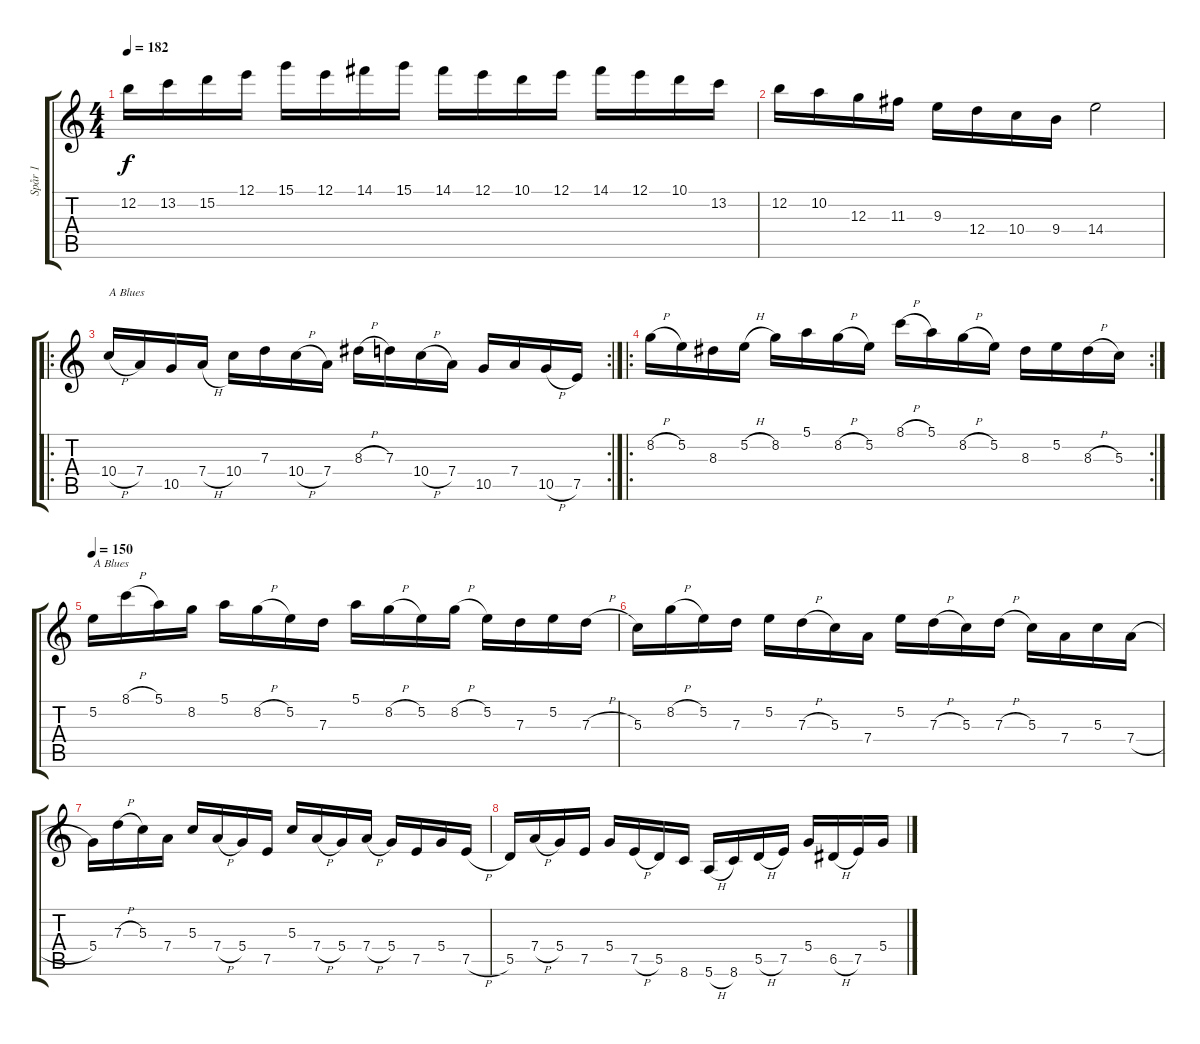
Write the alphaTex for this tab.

\track ("Spår 1" "Spår 1") {instrument distortionguitar}
\staff {score tabs}
\tuning (E4 B3 G3 D3 A2 E2) {hide}
\ts (4 4)
\tempo 182
\clef g2
\ks c
12.2.16{dy f} 13.2.16 15.2.16 12.1.16 15.1.16 12.1.16 14.1.16 15.1.16 14.1.16 12.1.16 10.1.16 12.1.16 14.1.16 12.1.16 10.1.16 13.2.16 |
12.2.16 10.2.16 12.3.16 11.3.16 9.3.16 12.4.16 10.4.16 9.4.16 14.4.2 |
\ro
\rc 2
10.4{h}.16{txt "A Blues"} 7.4.16 10.5.16 7.4{h}.16 10.4.16 7.3.16 10.4{h}.16 7.4.16 8.3{h}.16 7.3.16 10.4{h}.16 7.4.16 10.5.16 7.4.16 10.5{h}.16 7.5.16 |
\ro
\rc 2
8.2{h}.16 5.2.16 8.3.16 5.2{h}.16 8.2.16 5.1.16 8.2{h}.16 5.2.16 8.1{h}.16 5.1.16 8.2{h}.16 5.2.16 8.3.16 5.2.16 8.3{h}.16 5.3.16 |
\tempo 150
5.2.16{txt "A Blues"} 8.1{h}.16 5.1.16 8.2.16 5.1.16 8.2{h}.16 5.2.16 7.3.16 5.1.16 8.2{h}.16 5.2.16 8.2{h}.16 5.2.16 7.3.16 5.2.16 7.3{h}.16 |
5.3.16 8.2{h}.16 5.2.16 7.3.16 5.2.16 7.3{h}.16 5.3.16 7.4.16 5.2.16 7.3{h}.16 5.3.16 7.3{h}.16 5.3.16 7.4.16 5.3.16 7.4{h}.16 |
5.4.16 7.3{h}.16 5.3.16 7.4.16 5.3.16 7.4{h}.16 5.4.16 7.5.16 5.3.16 7.4{h}.16 5.4.16 7.4{h}.16 5.4.16 7.5.16 5.4.16 7.5{h}.16 |
5.5.16 7.4{h}.16 5.4.16 7.5.16 5.4.16 7.5{h}.16 5.5.16 8.6.16 5.6{h}.16 8.6.16 5.5{h}.16 7.5.16 5.4.16 6.5{h}.16 7.5.16 5.4.16
